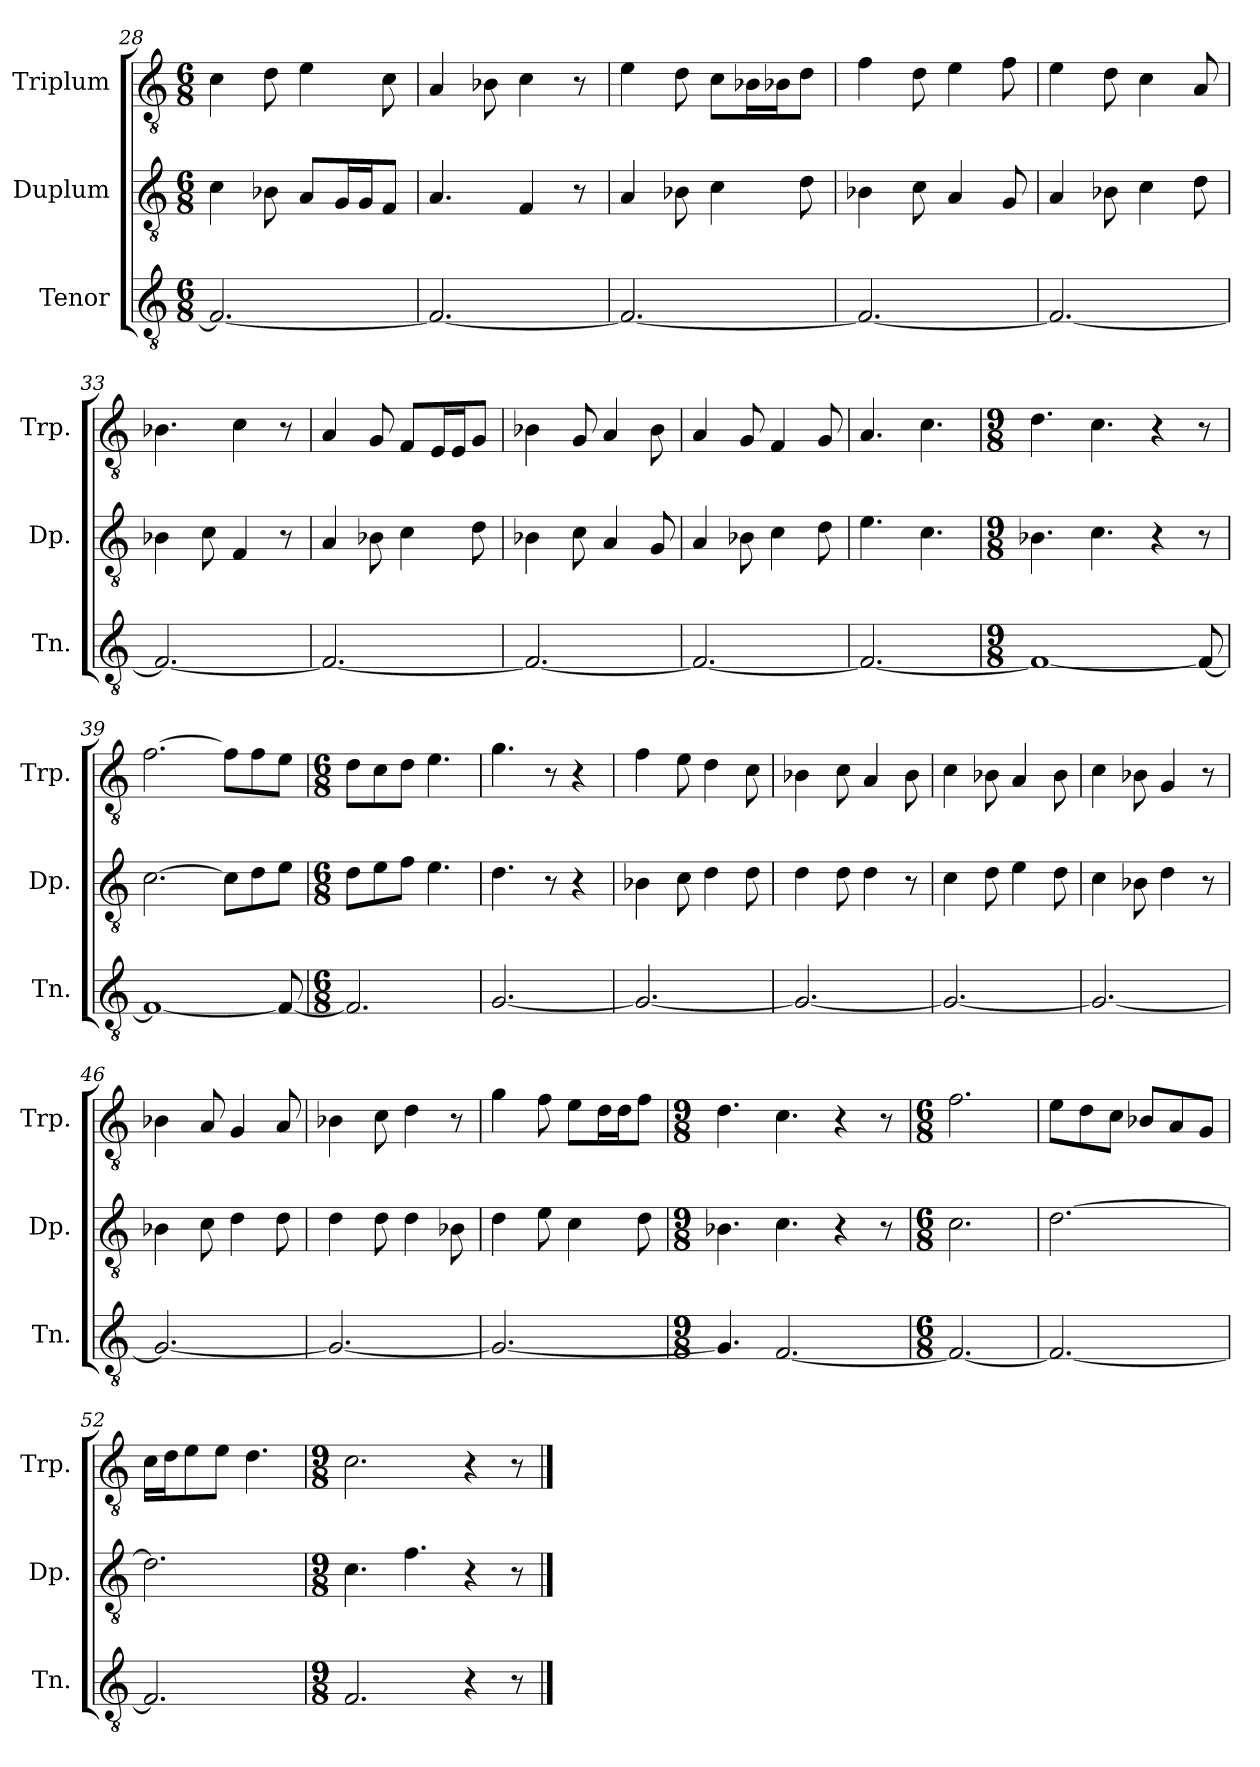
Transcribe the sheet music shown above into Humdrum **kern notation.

**kern	**kern	**kern
*part3	*part2	*part1
*staff3	*staff2	*staff1
*I"Tenor	*I"Duplum	*I"Triplum
*I'Tn.	*I'Dp.	*I'Trp.
*clefGv2	*clefGv2	*clefGv2
*k[]	*k[]	*k[]
*M6/8	*M6/8	*M6/8
=28	=28	=28
2.F/_	4c\	4c\
.	8B-X\	8d\
.	8A/L	4e\
*	*tremolo	*
.	16G/	.
.	16G/	.
*	*Xtremolo	*
.	8F/J	8c\
=29	=29	=29
2.F/_	4.A/	4A/
.	.	8B-X\
.	4F/	4c\
.	8r	8r
=30	=30	=30
2.F/_	4A/	4e\
.	8B-X\	8d\
.	4c\	8c\L
*	*	*tremolo
.	.	16B-X\
.	.	16B-X\
*	*	*Xtremolo
.	8d\	8d\J
=31	=31	=31
2.F/_	4B-X\	4f\
.	8c\	8d\
.	4A/	4e\
.	8G/	8f\
=32	=32	=32
2.F/_	4A/	4e\
.	8B-X\	8d\
.	4c\	4c\
.	8d\	8A/
=33	=33	=33
2.F/_	4B-X\	4.B-X\
.	8c\	.
.	4F/	4c\
.	8r	8r
=34	=34	=34
2.F/_	4A/	4A/
.	8B-X\	8G/
.	4c\	8F/L
*	*	*tremolo
.	.	16E/
.	.	16E/
*	*	*Xtremolo
.	8d\	8G/J
!!LO:LB:g=z
=35	=35	=35
2.F/_	4B-X\	4B-X\
.	8c\	8G/
.	4A/	4A/
.	8G/	8B-\
=36	=36	=36
2.F/_	4A/	4A/
.	8B-X\	8G/
.	4c\	4F/
.	8d\	8G/
=37	=37	=37
2.F/_	4.e\	4.A/
.	4.c\	4.c\
=38	=38	=38
*M9/8	*M9/8	*M9/8
1F_	4.B-X\	4.d\
.	4.c\	4.c\
.	4r	4r
8F/_	8r	8r
=39	=39	=39
1F_	[2.c\	[2.f\
.	8c\L]	8f\L]
.	8d\	8f\
8F/_	8e\J	8e\J
=40	=40	=40
*M6/8	*M6/8	*M6/8
2.F/]	8d\L	8d\L
.	8e\	8c\
.	8f\J	8d\J
.	4.e\	4.e\
=41	=41	=41
[2.G/	4.d\	4.g\
.	8r	8r
.	4r	4r
=42	=42	=42
2.G/_	4B-X\	4f\
.	8c\	8e\
.	4d\	4d\
.	8d\	8c\
!!LO:LB:g=z
=43	=43	=43
2.G/_	4d\	4B-X\
.	8d\	8c\
.	4d\	4A/
.	8r	8B-\
=44	=44	=44
2.G/_	4c\	4c\
.	8d\	8B-X\
.	4e\	4A/
.	8d\	8B-\
=45	=45	=45
2.G/_	4c\	4c\
.	8B-X\	8B-X\
.	4d\	4G/
.	8r	8r
=46	=46	=46
2.G/_	4B-X\	4B-X\
.	8c\	8A/
.	4d\	4G/
.	8d\	8A/
=47	=47	=47
2.G/_	4d\	4B-X\
.	8d\	8c\
.	4d\	4d\
.	8B-X\	8r
=48	=48	=48
2.G/_	4d\	4g\
.	8e\	8f\
.	4c\	8e\L
*	*	*tremolo
.	.	16d\
.	.	16d\
*	*	*Xtremolo
.	8d\	8f\J
=49	=49	=49
*M9/8	*M9/8	*M9/8
4.G/]	4.B-X\	4.d\
[2.F/	4.c\	4.c\
.	4r	4r
.	8r	8r
=50	=50	=50
*M6/8	*M6/8	*M6/8
2.F/_	2.c\	2.f\
!!LO:LB:g=z
=51	=51	=51
2.F/_	[2.d\	8e\L
.	.	8d\
.	.	8c\J
.	.	8B-X/L
.	.	8A/
.	.	8G/J
=52	=52	=52
2.F/]	2.d\]	16c\LL
.	.	16d\J
.	.	8e\
.	.	8e\J
.	.	4.d\
=53	=53	=53
*M9/8	*M9/8	*M9/8
2.F/	4.c\	2.c\
.	4.f\	.
4r	4r	4r
8r	8r	8r
==	==	==
*-	*-	*-
